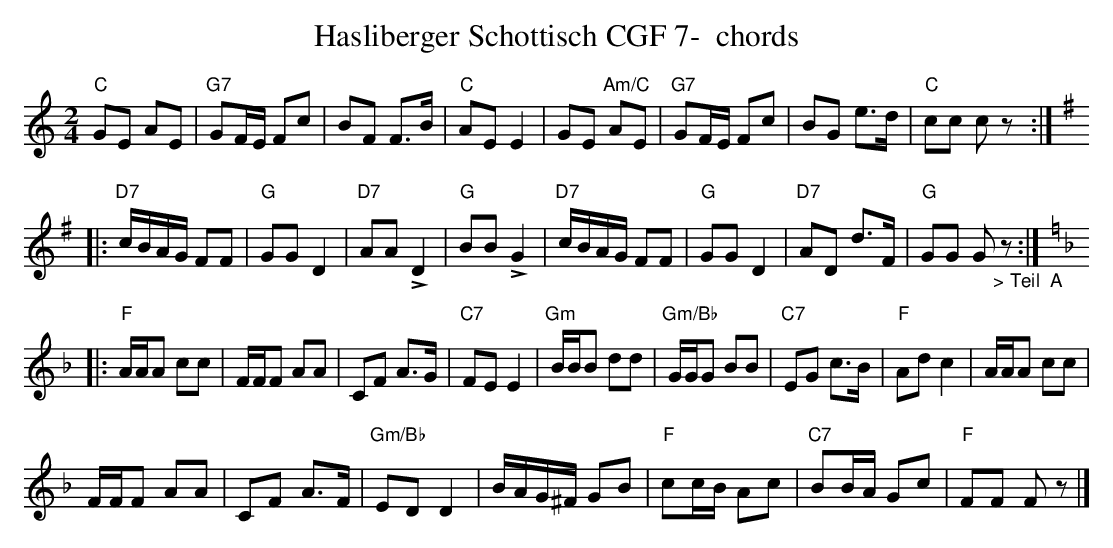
X:1
T:Hasliberger Schottisch CGF 7-  chords
M:2/4
L:1/8
K:Cmaj%%MIDI gchordon
"C"GE AE | "G7"GF/2E/2 Fc | BF F>B | "C"AEE2 | GE "Am/C"AE | "G7"GF/2E/2 Fc | BG e>d | "C"cc cz :: [K:Gmaj]
"D7"c/2B/2A/2G/2 FF | "G"GGD2 | "D7"AA!>!D2 | "G"BB!>!G2 | "D7"c/2B/2A/2G/2 FF | "G"GGD2 | "D7"AD d>F | "G"GG G"_> Teil  A"z :| [K:Fmaj]
|: "F"A/2A/2A cc | F/2F/2F AA | CF A>G | "C7"FEE2 | "Gm"B/2B/2B dd | "Gm/Bb"G/2G/2G BB | "C7"EG c>B | "F"Adc2 | A/2A/2A cc |
F/2F/2F AA | CF A>F | "Gm/Bb"EDD2 | B/2A/2G/2^F/2 GB | "F"cc/2B/2 Ac | "C7"BB/2A/2 Gc | "F"FF Fz |]
